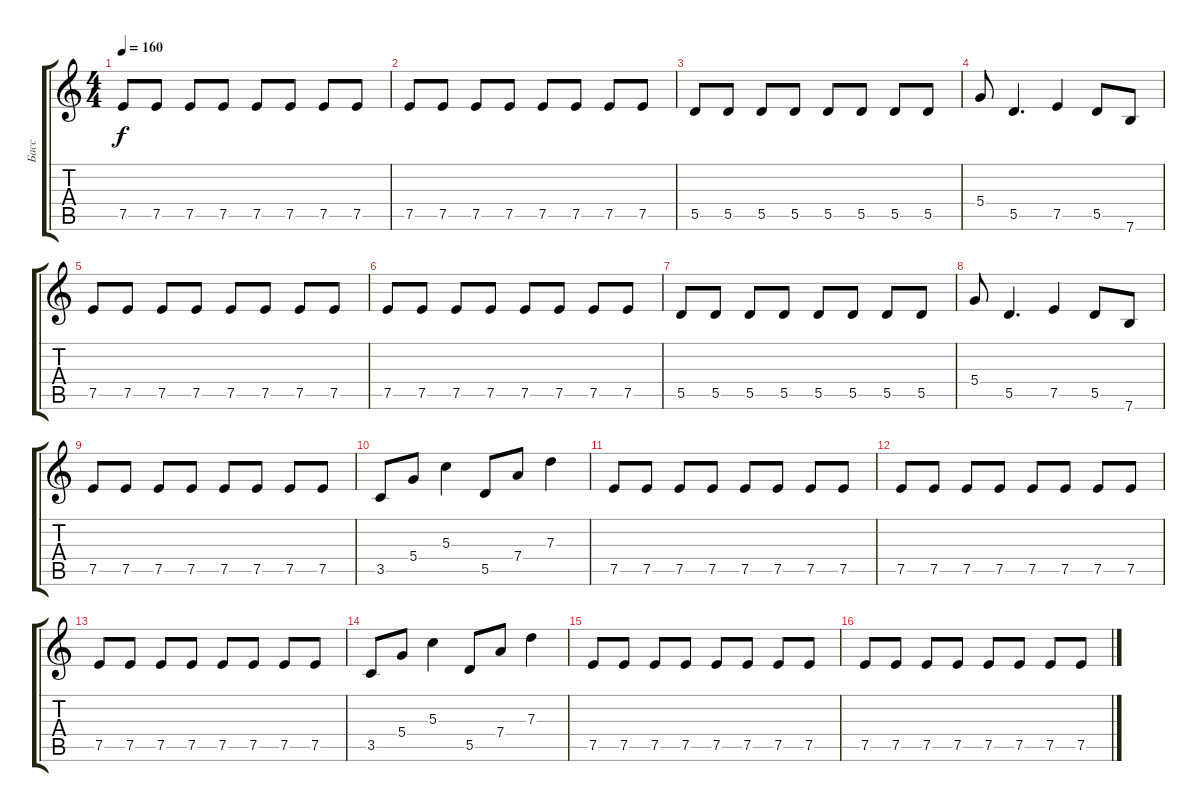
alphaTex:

\track ("Басс" "Басс") {instrument electricbassfinger}
\staff {score tabs}
\tuning (E4 B3 G3 D3 A2 E2) {hide}
\ts (4 4)
\tempo 160
\clef g2
\ks c
7.5.8{dy f} 7.5.8 7.5.8 7.5.8 7.5.8 7.5.8 7.5.8 7.5.8 |
7.5.8 7.5.8 7.5.8 7.5.8 7.5.8 7.5.8 7.5.8 7.5.8 |
5.5.8 5.5.8 5.5.8 5.5.8 5.5.8 5.5.8 5.5.8 5.5.8 |
5.4.8 5.5.4{d} 7.5.4 5.5.8 7.6.8 |
7.5.8 7.5.8 7.5.8 7.5.8 7.5.8 7.5.8 7.5.8 7.5.8 |
7.5.8 7.5.8 7.5.8 7.5.8 7.5.8 7.5.8 7.5.8 7.5.8 |
5.5.8 5.5.8 5.5.8 5.5.8 5.5.8 5.5.8 5.5.8 5.5.8 |
5.4.8 5.5.4{d} 7.5.4 5.5.8 7.6.8 |
7.5.8 7.5.8 7.5.8 7.5.8 7.5.8 7.5.8 7.5.8 7.5.8 |
3.5.8 5.4.8 5.3.4 5.5.8 7.4.8 7.3.4 |
7.5.8 7.5.8 7.5.8 7.5.8 7.5.8 7.5.8 7.5.8 7.5.8 |
7.5.8 7.5.8 7.5.8 7.5.8 7.5.8 7.5.8 7.5.8 7.5.8 |
7.5.8 7.5.8 7.5.8 7.5.8 7.5.8 7.5.8 7.5.8 7.5.8 |
3.5.8 5.4.8 5.3.4 5.5.8 7.4.8 7.3.4 |
7.5.8 7.5.8 7.5.8 7.5.8 7.5.8 7.5.8 7.5.8 7.5.8 |
7.5.8 7.5.8 7.5.8 7.5.8 7.5.8 7.5.8 7.5.8 7.5.8
